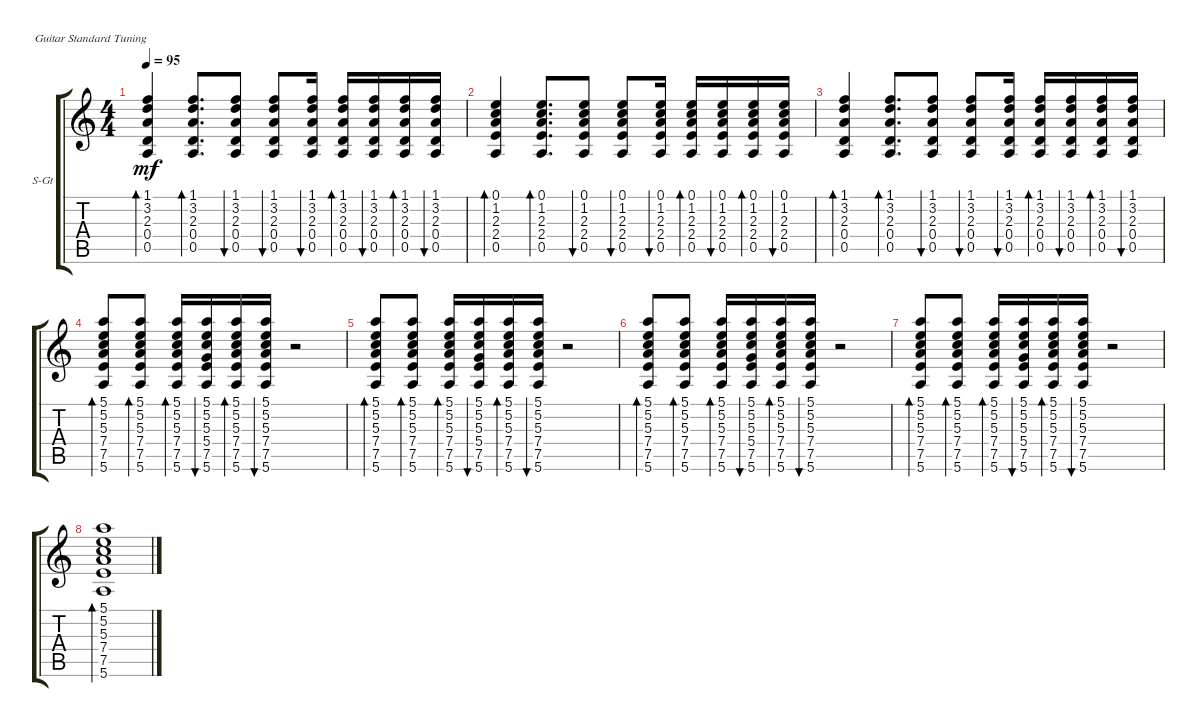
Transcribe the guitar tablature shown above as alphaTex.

\defaultSystemsLayout 4
\bracketExtendMode groupsimilarinstruments
\firstSystemTrackNameOrientation horizontal
\otherSystemsTrackNameOrientation horizontal
\track ("Steel Guitar" "S-Gt") {instrument acousticguitarsteel}
\staff {score tabs}
\tuning (E4 B3 G3 D3 A2 E2)
\ts (4 4)
\tempo 95
\clef g2
\ks c
(0.5 0.4 2.3 3.2 1.1).4{bd 30 dy mf} (0.5 0.4 2.3 3.2 1.1).8{d bd 30} (0.5 0.4 2.3 3.2 1.1).8{bu 30} (0.5 0.4 2.3 3.2 1.1).8{bu 30} (0.5 0.4 2.3 3.2 1.1).16{bu 30} (0.5 0.4 2.3 3.2 1.1).16{bd 30} (0.5 0.4 2.3 3.2 1.1).16{bu 30} (0.5 0.4 2.3 3.2 1.1).16{bd 30} (0.5 0.4 2.3 3.2 1.1).16{bu 30} |
(0.5 2.4 2.3 1.2 0.1).4{bd 30} (0.5 2.4 2.3 1.2 0.1).8{d bd 30} (0.5 2.4 2.3 1.2 0.1).8{bu 30} (0.5 2.4 2.3 1.2 0.1).8{bu 30} (0.5 2.4 2.3 1.2 0.1).16{bu 30} (0.5 2.4 2.3 1.2 0.1).16{bd 30} (0.5 2.4 2.3 1.2 0.1).16{bu 30} (0.5 2.4 2.3 1.2 0.1).16{bd 30} (0.5 2.4 2.3 1.2 0.1).16{bu 30} |
(0.5 0.4 2.3 3.2 1.1).4{bd 30} (0.5 0.4 2.3 3.2 1.1).8{d bd 30} (0.5 0.4 2.3 3.2 1.1).8{bu 30} (0.5 0.4 2.3 3.2 1.1).8{bu 30} (0.5 0.4 2.3 3.2 1.1).16{bu 30} (0.5 0.4 2.3 3.2 1.1).16{bd 30} (0.5 0.4 2.3 3.2 1.1).16{bu 30} (0.5 0.4 2.3 3.2 1.1).16{bd 30} (0.5 0.4 2.3 3.2 1.1).16{bu 30} |
(5.6 7.5 7.4 5.3 5.2 5.1).8{bd 30} (5.6 7.5 7.4 5.3 5.2 5.1).8{bd 30} (5.6 7.5 7.4 5.3 5.2 5.1).16{bd 30} (5.6 7.5 5.4 5.3 5.2 5.1).16{bu 30} (5.6 7.5 7.4 5.3 5.2 5.1).16{bd 30} (5.6 7.5 7.4 5.3 5.2 5.1).16{bu 30} r.2 |
(5.6 7.5 7.4 5.3 5.2 5.1).8{bd 30} (5.6 7.5 7.4 5.3 5.2 5.1).8{bd 30} (5.6 7.5 7.4 5.3 5.2 5.1).16{bd 30} (5.6 7.5 5.4 5.3 5.2 5.1).16{bu 30} (5.6 7.5 7.4 5.3 5.2 5.1).16{bd 30} (5.6 7.5 7.4 5.3 5.2 5.1).16{bu 30} r.2 |
(5.6 7.5 7.4 5.3 5.2 5.1).8{bd 30} (5.6 7.5 7.4 5.3 5.2 5.1).8{bd 30} (5.6 7.5 7.4 5.3 5.2 5.1).16{bd 30} (5.6 7.5 5.4 5.3 5.2 5.1).16{bu 30} (5.6 7.5 7.4 5.3 5.2 5.1).16{bd 30} (5.6 7.5 7.4 5.3 5.2 5.1).16{bu 30} r.2 |
(5.6 7.5 7.4 5.3 5.2 5.1).8{bd 30} (5.6 7.5 7.4 5.3 5.2 5.1).8{bd 30} (5.6 7.5 7.4 5.3 5.2 5.1).16{bd 30} (5.6 7.5 5.4 5.3 5.2 5.1).16{bu 30} (5.6 7.5 7.4 5.3 5.2 5.1).16{bd 30} (5.6 7.5 7.4 5.3 5.2 5.1).16{bu 30} r.2 |
(5.6 7.5 7.4 5.3 5.2 5.1).1{bd 30}
